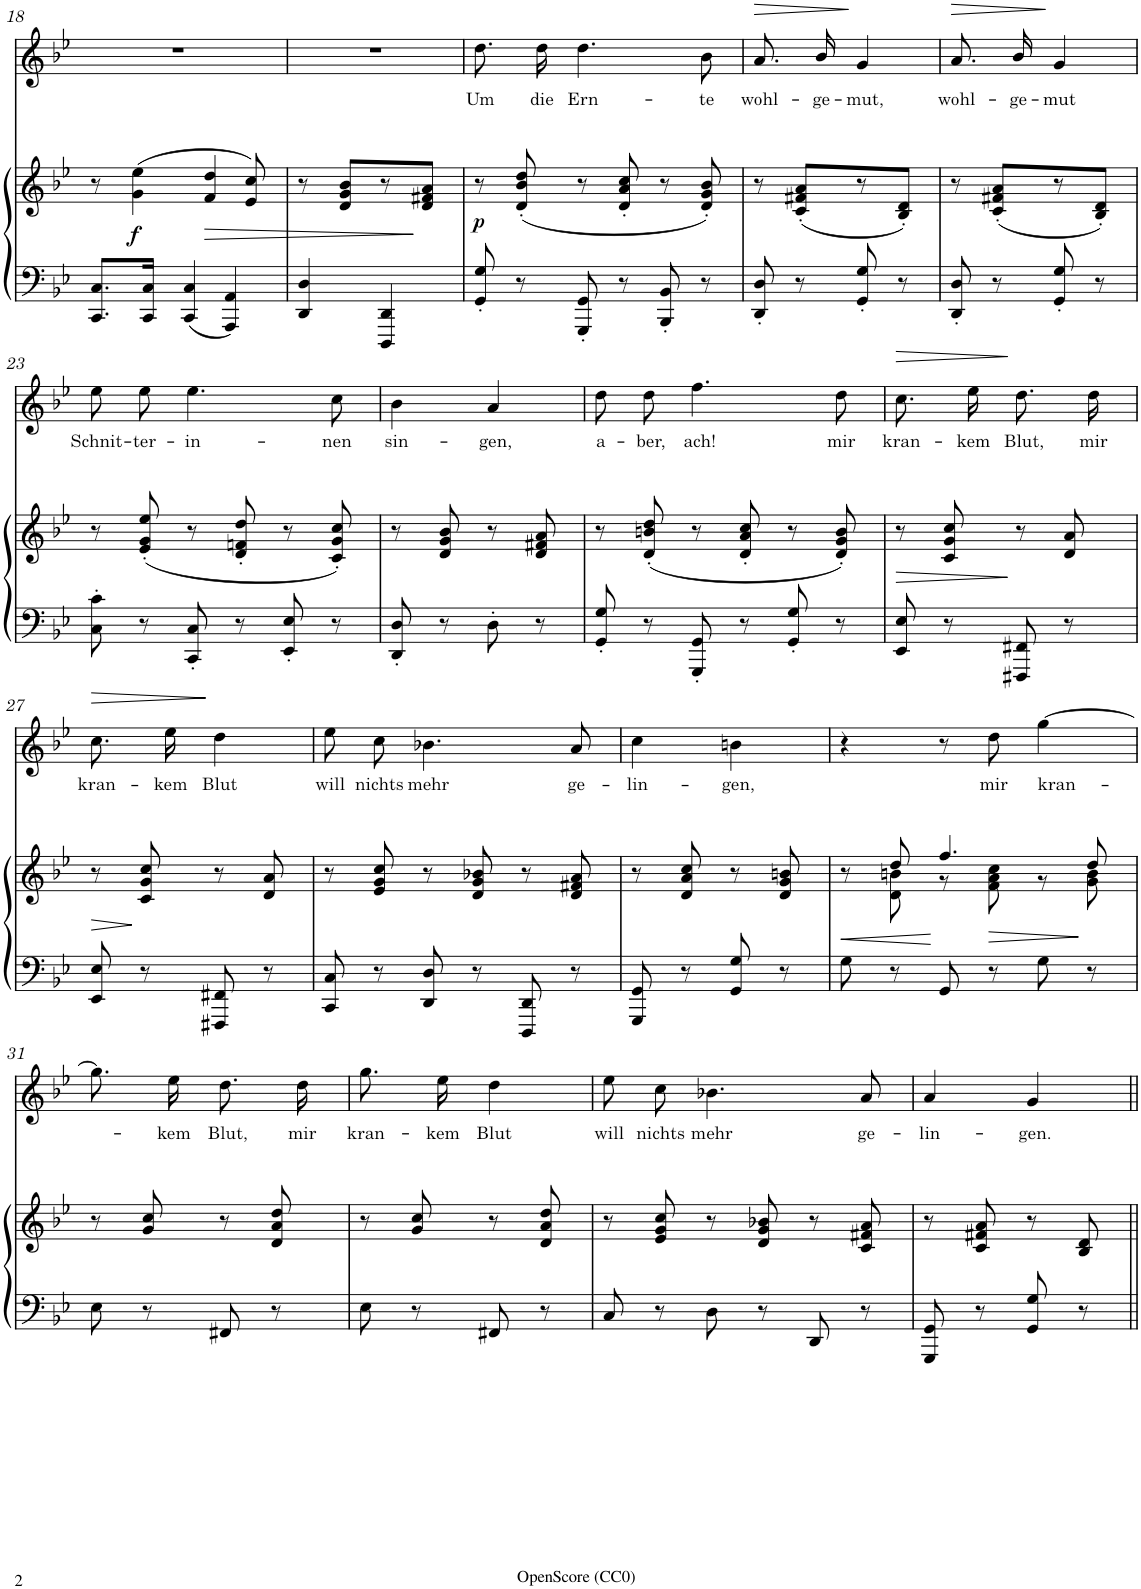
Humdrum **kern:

**kern	**kern	**dynam	**kern	**text	**dynam
*part2	*part2	*part2	*part1	*part1	*part1
*staff3	*staff2	*staff2/3	*staff1	*staff1	*staff1
*I"Piano	*	*	*I"Voice	*	*
*I'Pno	*	*	*	*	*
!!LO:PB:g=z
*clefF4	*clefG2	*	*clefG2	*	*
*k[b-e-]	*k[b-e-]	*	*k[b-e-]	*	*
*M3/4	*M3/4	*	*M3/4	*	*
=18	=18	=18	=18	=18	=18
8.CC/ 8.C/L	8r	.	2.r	.	.
!	!	!LO:DY:b	!	!	!
.	(4g\ 4ee-\	f	.	.	.
16CC/ 16C/Jk	.	.	.	.	.
4CC/ 4C/	.	.	.	.	.
!	!	!LO:HP:b	!	!	!
.	4f/ 4dd/	>	.	.	.
4AAA/ 4AA/	.	.	.	.	.
.	8e-/ 8cc/)	.	.	.	.
=19	=19	=19	=19	=19	=19
4DD/ 4D/	8r	.	2.r	.	.
.	8d/ 8g/ 8b-/L	.	.	.	.
4DDD/ 4DD/	8r	.	.	.	.
.	8d/ 8f#X/ 8a/J	]	.	.	.
4ryy	4ryy	.	.	.	.
=20	=20	=20	=20	=20	=20
!	!	!LO:DY:b	!	!LO:LY:b	!
8GG/' 8G/'	8r	p	8.dd\L	Um	.
8r	(8d/' 8b-/' 8dd/'	.	.	.	.
!	!	!	!	!LO:LY:b	!
.	.	.	16dd\Jk	die	.
!	!	!	!	!LO:LY:b	!
8GGG/' 8GG/'	8r	.	4.dd\	Ern-	.
8r	8d/' 8a/' 8cc/'	.	.	.	.
8BBB-/' 8BB-/'	8r	.	.	.	.
!	!	!	!	!LO:LY:b	!
8r	8d/' 8g/' 8b-/')	.	8b-\	-te	.
=21	=21	=21	=21	=21	=21
!	!	!	!	!LO:LY:b	!LO:HP:b
8DD/' 8D/'	8r	.	8.a/L	wohl-	>
8r	(8c/' 8f#X/' 8a/'L	.	.	.	.
!	!	!	!	!LO:LY:b	!
.	.	.	16b-/Jk	-ge-	.
!	!	!	!	!LO:LY:b	!
8GG/' 8G/'	8r	.	4g/	-mut,	]
8r	8B-/' 8d/'J)	.	.	.	.
=22	=22	=22	=22	=22	=22
!	!	!	!	!LO:LY:b	!LO:HP:b
8DD/' 8D/'	8r	.	8.a/L	wohl-	>
8r	(8c/' 8f#X/' 8a/'L	.	.	.	.
!	!	!	!	!LO:LY:b	!
.	.	.	16b-/Jk	-ge-	.
!	!	!	!	!LO:LY:b	!
8GG/' 8G/'	8r	.	4g/	-mut	]
8r	8B-/' 8d/'J)	.	.	.	.
!!LO:LB:g=z
=23	=23	=23	=23	=23	=23
!	!	!	!	!LO:LY:b	!
8C\' 8c\'	8r	.	8ee-\L	Schnit-	.
!	!	!	!	!LO:LY:b	!
8r	(8e-/' 8g/' 8ee-/'	.	8ee-\J	-ter-	.
!	!	!	!	!LO:LY:b	!
8CC/' 8C/'	8r	.	4.ee-\	-in-	.
8r	8d/' 8fn/' 8dd/'	.	.	.	.
8EE-/' 8E-/'	8r	.	.	.	.
!	!	!	!	!LO:LY:b	!
8r	8c/' 8g/' 8cc/')	.	8cc\	-nen	.
=24	=24	=24	=24	=24	=24
!	!	!	!	!LO:LY:b	!
8DD/' 8D/'	8r	.	4b-\	sin-	.
8r	8d/ 8g/ 8b-/	.	.	.	.
!	!	!	!	!LO:LY:b	!
8D'\	8r	.	4a/	-gen,	.
8r	8d/ 8f#X/ 8a/	.	.	.	.
=25	=25	=25	=25	=25	=25
!	!	!	!	!LO:LY:b	!
8GG/' 8G/'	8r	.	8dd\L	a-	.
!	!	!	!	!LO:LY:b	!
8r	(8d/' 8bn/' 8dd/'	.	8dd\J	-ber,	.
!	!	!	!	!LO:LY:b	!
8GGG/' 8GG/'	8r	.	4.ff\	ach!	.
8r	8d/' 8a/' 8cc/'	.	.	.	.
8GG/' 8G/'	8r	.	.	.	.
!	!	!	!	!LO:LY:b	!
8r	8d/' 8g/' 8b/')	.	8dd\	mir	.
=26	=26	=26	=26	=26	=26
!	!	!LO:HP:b	!	!LO:LY:b	!LO:HP:b
8EE-/ 8E-/	8r	>	8.cc\L	kran-	>
8r	8c/ 8g/ 8cc/	.	.	.	.
!	!	!	!	!LO:LY:b	!
.	.	.	16ee-\Jk	-kem	.
!	!	!	!	!LO:LY:b	!
8FFF#X/ 8FF#X/	8r	]	8.dd\L	Blut,	]
8r	8d/ 8a/	.	.	.	.
!	!	!	!	!LO:LY:b	!
.	.	.	16dd\Jk	mir	.
!!LO:LB:g=z
=27	=27	=27	=27	=27	=27
!	!	!LO:HP:b	!	!LO:LY:b	!LO:HP:b
8EE-/ 8E-/	8r	>	8.cc\L	kran-	>
8r	8c/ 8g/ 8cc/	]	.	.	.
!	!	!	!	!LO:LY:b	!
.	.	.	16ee-\Jk	-kem	.
!	!	!	!	!LO:LY:b	!
8FFF#X/ 8FF#X/	8r	.	4dd\	Blut	]
8r	8d/ 8a/	.	.	.	.
=28	=28	=28	=28	=28	=28
!	!	!	!	!LO:LY:b	!
8CC/ 8C/	8r	.	8ee-\L	will	.
!	!	!	!	!LO:LY:b	!
8r	8e-/ 8g/ 8cc/	.	8cc\J	nichts	.
!	!	!	!	!LO:LY:b	!
8DD/ 8D/	8r	.	4.b-X\	mehr	.
8r	8d/ 8g/ 8b-X/	.	.	.	.
8DDD/ 8DD/	8r	.	.	.	.
!	!	!	!	!LO:LY:b	!
8r	8d/ 8f#X/ 8a/	.	8a/	ge-	.
=29	=29	=29	=29	=29	=29
!	!	!	!	!LO:LY:b	!
8GGG/ 8GG/	8r	.	4cc\	-lin-	.
8r	8d/ 8a/ 8cc/	.	.	.	.
!	!	!	!	!LO:LY:b	!
8GG/ 8G/	8r	.	4bn\	-gen,	.
8r	8d/ 8g/ 8bn/	.	.	.	.
=30	=30	=30	=30	=30	=30
!	!	!LO:HP:b	!	!	!
*	*^	*	*	*	*
8G\	8r	8ryy	<	4r	.	.
8r	8dd/	8d\ 8bn\	.	.	.	.
8GG/	4.ff/	8r	[	8r	.	.
!	!	!	!	!	!LO:LY:b	!
8r	.	8f\ 8a\ 8cc\	.	8dd\	mir	.
!	!	!	!	!	!LO:LY:b	!
8G\	.	8r	.	[4gg\	kran-	.
8r	8dd/	8g\ 8b\	.	.	.	.
*	*v	*v	*	*	*	*
!!LO:LB:g=z
=31	=31	=31	=31	=31	=31
8E-\	8r	.	8.gg\L]	.	.
8r	8g/ 8cc/	.	.	.	.
!	!	!	!	!LO:LY:b	!
.	.	.	16ee-\Jk	-kem	.
!	!	!	!	!LO:LY:b	!
8FF#X/	8r	.	8.dd\L	Blut,	.
8r	8d/ 8a/ 8dd/	.	.	.	.
!	!	!	!	!LO:LY:b	!
.	.	.	16dd\Jk	mir	.
=32	=32	=32	=32	=32	=32
!	!	!	!	!LO:LY:b	!
8E-\	8r	.	8.gg\L	kran-	.
8r	8g/ 8cc/	.	.	.	.
!	!	!	!	!LO:LY:b	!
.	.	.	16ee-\Jk	-kem	.
!	!	!	!	!LO:LY:b	!
8FF#X/	8r	.	4dd\	Blut	.
8r	8d/ 8a/ 8dd/	.	.	.	.
=33	=33	=33	=33	=33	=33
!	!	!	!	!LO:LY:b	!
8C/	8r	.	8ee-\L	will	.
!	!	!	!	!LO:LY:b	!
8r	8e-/ 8g/ 8cc/	.	8cc\J	nichts	.
!	!	!	!	!LO:LY:b	!
8D\	8r	.	4.b-X\	mehr	.
8r	8d/ 8g/ 8b-X/	.	.	.	.
8DD/	8r	.	.	.	.
!	!	!	!	!LO:LY:b	!
8r	8c/ 8f#X/ 8a/	.	8a/	ge-	.
=34	=34	=34	=34	=34	=34
!	!	!	!	!LO:LY:b	!
8GGG/ 8GG/	8r	.	4a/	-lin-	.
8r	8c/ 8f#X/ 8a/	.	.	.	.
!	!	!	!	!LO:LY:b	!
8GG/ 8G/	8r	.	4g/	-gen.	.
8r	8B-/ 8d/	.	.	.	.
=||	=||	=||	=||	=||	=||
*-	*-	*-	*-	*-	*-
